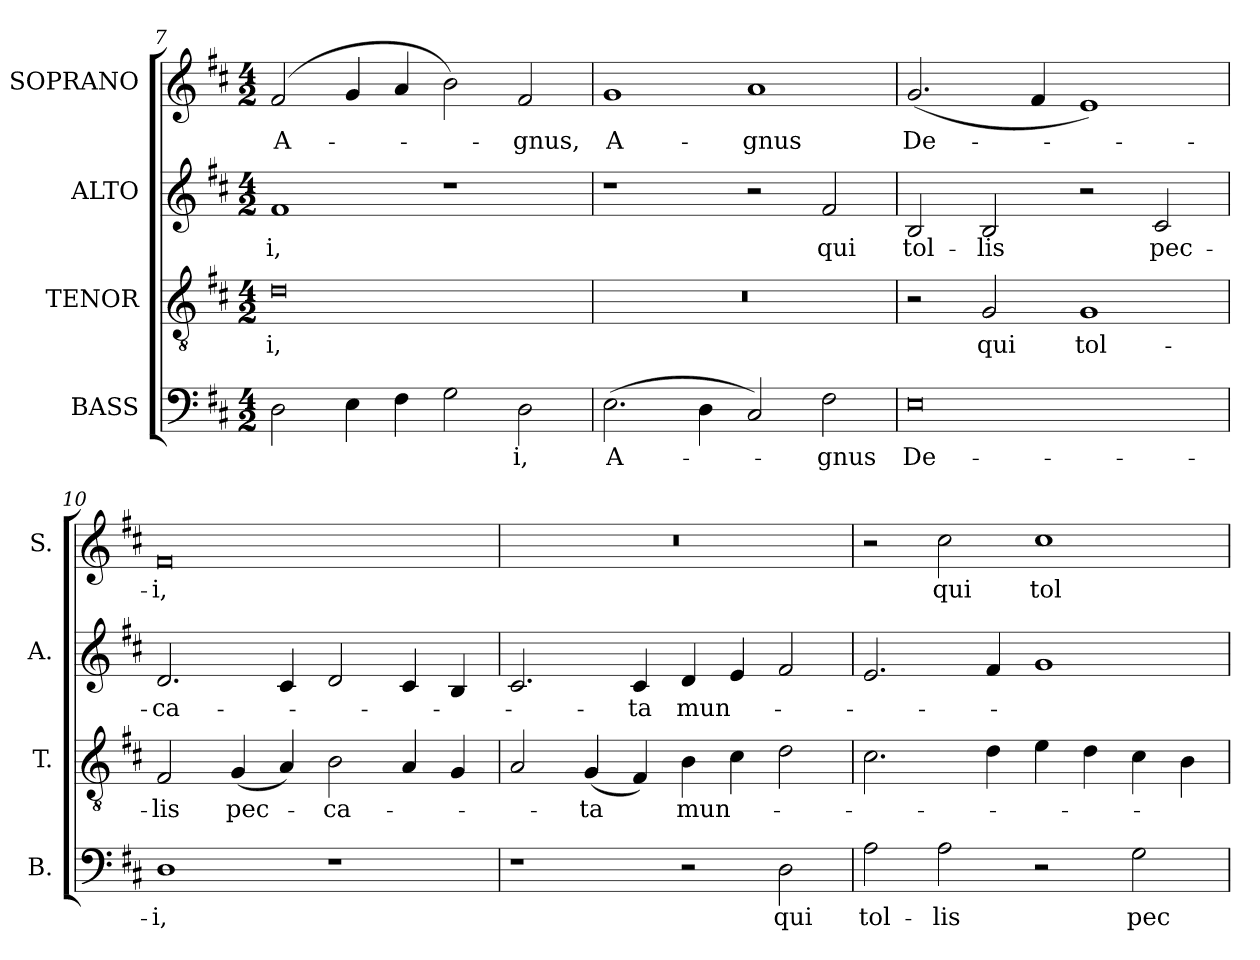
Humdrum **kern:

**kern	**text	**kern	**text	**kern	**text	**kern	**text
*part4	*part4	*part3	*part3	*part2	*part2	*part1	*part1
*staff4	*staff4	*staff3	*staff3	*staff2	*staff2	*staff1	*staff1
*I"BASS	*	*I"TENOR	*	*I"ALTO	*	*I"SOPRANO	*
*I'B.	*	*I'T.	*	*I'A.	*	*I'S.	*
*clefF4	*	*clefGv2	*	*clefG2	*	*clefG2	*
*	*	*ITrd7c12	*	*	*	*	*
*k[f#c#]	*	*k[f#c#]	*	*k[f#c#]	*	*k[f#c#]	*
*D:	*	*D:	*	*D:	*	*D:	*
*M4/2	*	*M4/2	*	*M4/2	*	*M4/2	*
=7	=7	=7	=7	=7	=7	=7	=7
!	!	!	!LO:LY:b:color=#000000	!	!	!	!
!	!	!	!	!	!LO:LY:b:color=#000000	!	!
!	!	!	!	!	!	!	!LO:LY:b:color=#000000
2Di\	.	0Di	-i,	1f#i	-i,	(2f#i/	A-
4Ei\	.	.	.	.	.	4gi/	.
4F#i\	.	.	.	.	.	4ai/	.
2Gi\	.	.	.	1r	.	2bi\)	.
!	!LO:LY:b:color=#000000	!	!	!	!	!	!
!	!	!	!	!	!	!	!LO:LY:b:color=#000000
2Di\	-i,	.	.	.	.	2f#i/	-gnus,
!!LO:LB:g=z
=8	=8	=8	=8	=8	=8	=8	=8
!	!LO:LY:b:color=#000000	!LO:N:vis=1	!	!	!	!	!
!	!	!	!	!	!	!	!LO:LY:b:color=#000000
(2.Ei\	A-	0r	.	1r	.	1gi	A-
4Di\	.	.	.	.	.	.	.
!	!	!	!	!	!	!	!LO:LY:b:color=#000000
2C#i/)	.	.	.	2r	.	1ai	-gnus
!	!LO:LY:b:color=#000000	!	!	!	!	!	!
!	!	!	!	!	!LO:LY:b:color=#000000	!	!
2F#i\	-gnus	.	.	2f#i/	qui	.	.
=9	=9	=9	=9	=9	=9	=9	=9
!	!LO:LY:b:color=#000000	!	!	!	!	!	!
!	!	!	!	!	!LO:LY:b:color=#000000	!	!
!	!	!	!	!	!	!	!LO:LY:b:color=#000000
0Ei	De-	2r	.	2Bi/	tol-	(2.gi/	De-
!	!	!	!LO:LY:b:color=#000000	!	!	!	!
!	!	!	!	!	!LO:LY:b:color=#000000	!	!
.	.	2GGi/	qui	2Bi/	-lis	.	.
.	.	.	.	.	.	4f#i/	.
!	!	!	!LO:LY:b:color=#000000	!	!	!	!
.	.	1GGi	tol-	2r	.	1ei)	.
!	!	!	!	!	!LO:LY:b:color=#000000	!	!
.	.	.	.	2c#i/	pec-	.	.
=10	=10	=10	=10	=10	=10	=10	=10
!	!LO:LY:b:color=#000000	!	!	!	!	!	!
!	!	!	!LO:LY:b:color=#000000	!	!	!	!
!	!	!	!	!	!LO:LY:b:color=#000000	!	!
!	!	!	!	!	!	!	!LO:LY:b:color=#000000
1Di	-i,	2FF#i/	-lis	2.di/	-ca-	0f#i	-i,
!	!	!	!LO:LY:b:color=#000000	!	!	!	!
.	.	(4GGi/	pec-	.	.	.	.
.	.	4AAi/)	.	4c#i/	.	.	.
!	!	!	!LO:LY:b:color=#000000	!	!	!	!
1r	.	2BBi\	-ca-	2di/	.	.	.
.	.	4AAi/	.	4c#i/	.	.	.
.	.	4GGi/	.	4Bi/	.	.	.
=11	=11	=11	=11	=11	=11	=11	=11
!	!	!	!	!	!	!LO:N:vis=1	!
1r	.	2AAi/	.	2.c#i/	.	0r	.
!	!	!	!LO:LY:b:color=#000000	!	!	!	!
.	.	(4GGi/	-ta	.	.	.	.
!	!	!	!	!	!LO:LY:b:color=#000000	!	!
.	.	4FF#i/)	.	4c#i/	-ta	.	.
!	!	!	!LO:LY:b:color=#000000	!	!	!	!
!	!	!	!	!	!LO:LY:b:color=#000000	!	!
2r	.	4BBi\	mun-	4di/	mun-	.	.
.	.	4C#i\	.	4ei/	.	.	.
!	!LO:LY:b:color=#000000	!	!	!	!	!	!
2Di\	qui	2Di\	.	2f#i/	.	.	.
=12	=12	=12	=12	=12	=12	=12	=12
!	!LO:LY:b:color=#000000	!	!	!	!	!	!
2Ai\	tol-	2.C#i\	.	2.ei/	.	2r	.
!	!LO:LY:b:color=#000000	!	!	!	!	!	!
!	!	!	!	!	!	!	!LO:LY:b:color=#000000
2Ai\	-lis	.	.	.	.	2cc#i\	qui
.	.	4Di\	.	4f#i/	.	.	.
!	!	!	!	!	!	!	!LO:LY:b:color=#000000
2r	.	4Ei\	.	1gi	.	1cc#i	tol-
.	.	4Di\	.	.	.	.	.
!	!LO:LY:b:color=#000000	!	!	!	!	!	!
2Gi\	pec-	4C#i\	.	.	.	.	.
.	.	4BBi\	.	.	.	.	.
=	=	=	=	=	=	=	=
*-	*-	*-	*-	*-	*-	*-	*-
